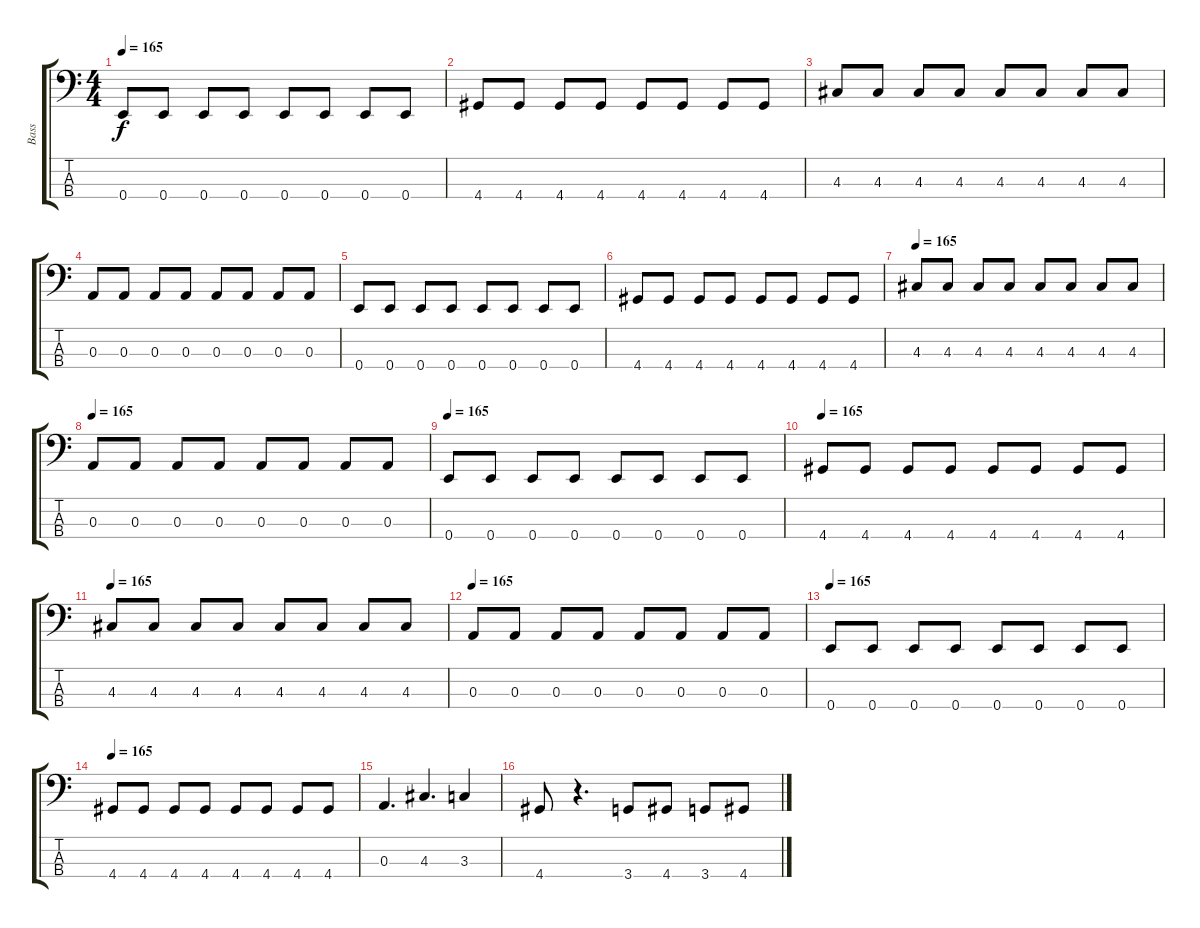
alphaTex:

\track ("Bass" "Bass") {instrument electricbassfinger}
\staff {score tabs}
\tuning (G2 D2 A1 E1) {hide}
\ts (4 4)
\tempo 165
\clef f4
\ks c
0.4.8{dy f} 0.4.8 0.4.8 0.4.8 0.4.8 0.4.8 0.4.8 0.4.8 |
4.4.8 4.4.8 4.4.8 4.4.8 4.4.8 4.4.8 4.4.8 4.4.8 |
4.3.8 4.3.8 4.3.8 4.3.8 4.3.8 4.3.8 4.3.8 4.3.8 |
0.3.8 0.3.8 0.3.8 0.3.8 0.3.8 0.3.8 0.3.8 0.3.8 |
0.4.8 0.4.8 0.4.8 0.4.8 0.4.8 0.4.8 0.4.8 0.4.8 |
4.4.8 4.4.8 4.4.8 4.4.8 4.4.8 4.4.8 4.4.8 4.4.8 |
\tempo 165
4.3.8 4.3.8 4.3.8 4.3.8 4.3.8 4.3.8 4.3.8 4.3.8 |
\tempo 165
0.3.8 0.3.8 0.3.8 0.3.8 0.3.8 0.3.8 0.3.8 0.3.8 |
\tempo 165
0.4.8 0.4.8 0.4.8 0.4.8 0.4.8 0.4.8 0.4.8 0.4.8 |
\tempo 165
4.4.8 4.4.8 4.4.8 4.4.8 4.4.8 4.4.8 4.4.8 4.4.8 |
\tempo 165
4.3.8 4.3.8 4.3.8 4.3.8 4.3.8 4.3.8 4.3.8 4.3.8 |
\tempo 165
0.3.8 0.3.8 0.3.8 0.3.8 0.3.8 0.3.8 0.3.8 0.3.8 |
\tempo 165
0.4.8 0.4.8 0.4.8 0.4.8 0.4.8 0.4.8 0.4.8 0.4.8 |
\tempo 165
4.4.8 4.4.8 4.4.8 4.4.8 4.4.8 4.4.8 4.4.8 4.4.8 |
0.3.4{d} 4.3.4{d} 3.3.4 |
4.4.8 r.4{d} 3.4.8 4.4.8 3.4.8 4.4.8
